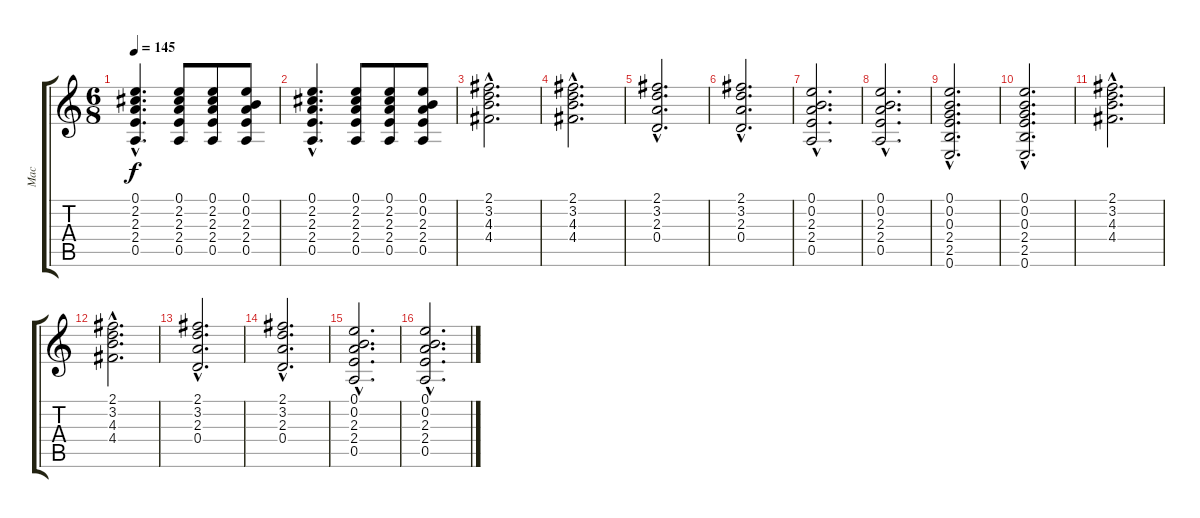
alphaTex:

\track ("Mac" "Mac") {instrument acousticguitarnylon}
\staff {score tabs}
\tuning (E4 B3 G3 D3 A2 E2) {hide}
\ts (6 8)
\tempo 145
\clef g2
\ks c
(0.1{hac} 2.2{hac} 2.3{hac} 2.4{hac} 0.5{hac}).4{d dy f} (0.1 2.2 2.3 2.4 0.5).8 (0.1 2.2 2.3 2.4 0.5).8 (0.1 0.2 2.3 2.4 0.5).8 |
(0.1{hac} 2.2{hac} 2.3{hac} 2.4{hac} 0.5{hac}).4{d} (0.1 2.2 2.3 2.4 0.5).8 (0.1 2.2 2.3 2.4 0.5).8 (0.1 0.2 2.3 2.4 0.5).8 |
(2.1{hac} 3.2{hac} 4.3{hac} 4.4{hac}).2{d} |
(2.1{hac} 3.2{hac} 4.3{hac} 4.4{hac}).2{d} |
(2.1{hac} 3.2{hac} 2.3{hac} 0.4{hac}).2{d} |
(2.1{hac} 3.2{hac} 2.3{hac} 0.4{hac}).2{d} |
(0.1{hac} 0.2{hac} 2.3{hac} 2.4{hac} 0.5{hac}).2{d} |
(0.1{hac} 0.2{hac} 2.3{hac} 2.4{hac} 0.5{hac}).2{d} |
(0.1{hac} 0.2{hac} 0.3{hac} 2.4{hac} 2.5{hac} 0.6{hac}).2{d} |
(0.1{hac} 0.2{hac} 0.3{hac} 2.4{hac} 2.5{hac} 0.6{hac}).2{d} |
(2.1{hac} 3.2{hac} 4.3{hac} 4.4{hac}).2{d} |
(2.1{hac} 3.2{hac} 4.3{hac} 4.4{hac}).2{d} |
(2.1{hac} 3.2{hac} 2.3{hac} 0.4{hac}).2{d} |
(2.1{hac} 3.2{hac} 2.3{hac} 0.4{hac}).2{d} |
(0.1{hac} 0.2{hac} 2.3{hac} 2.4{hac} 0.5{hac}).2{d} |
(0.1{hac} 0.2{hac} 2.3{hac} 2.4{hac} 0.5{hac}).2{d}
